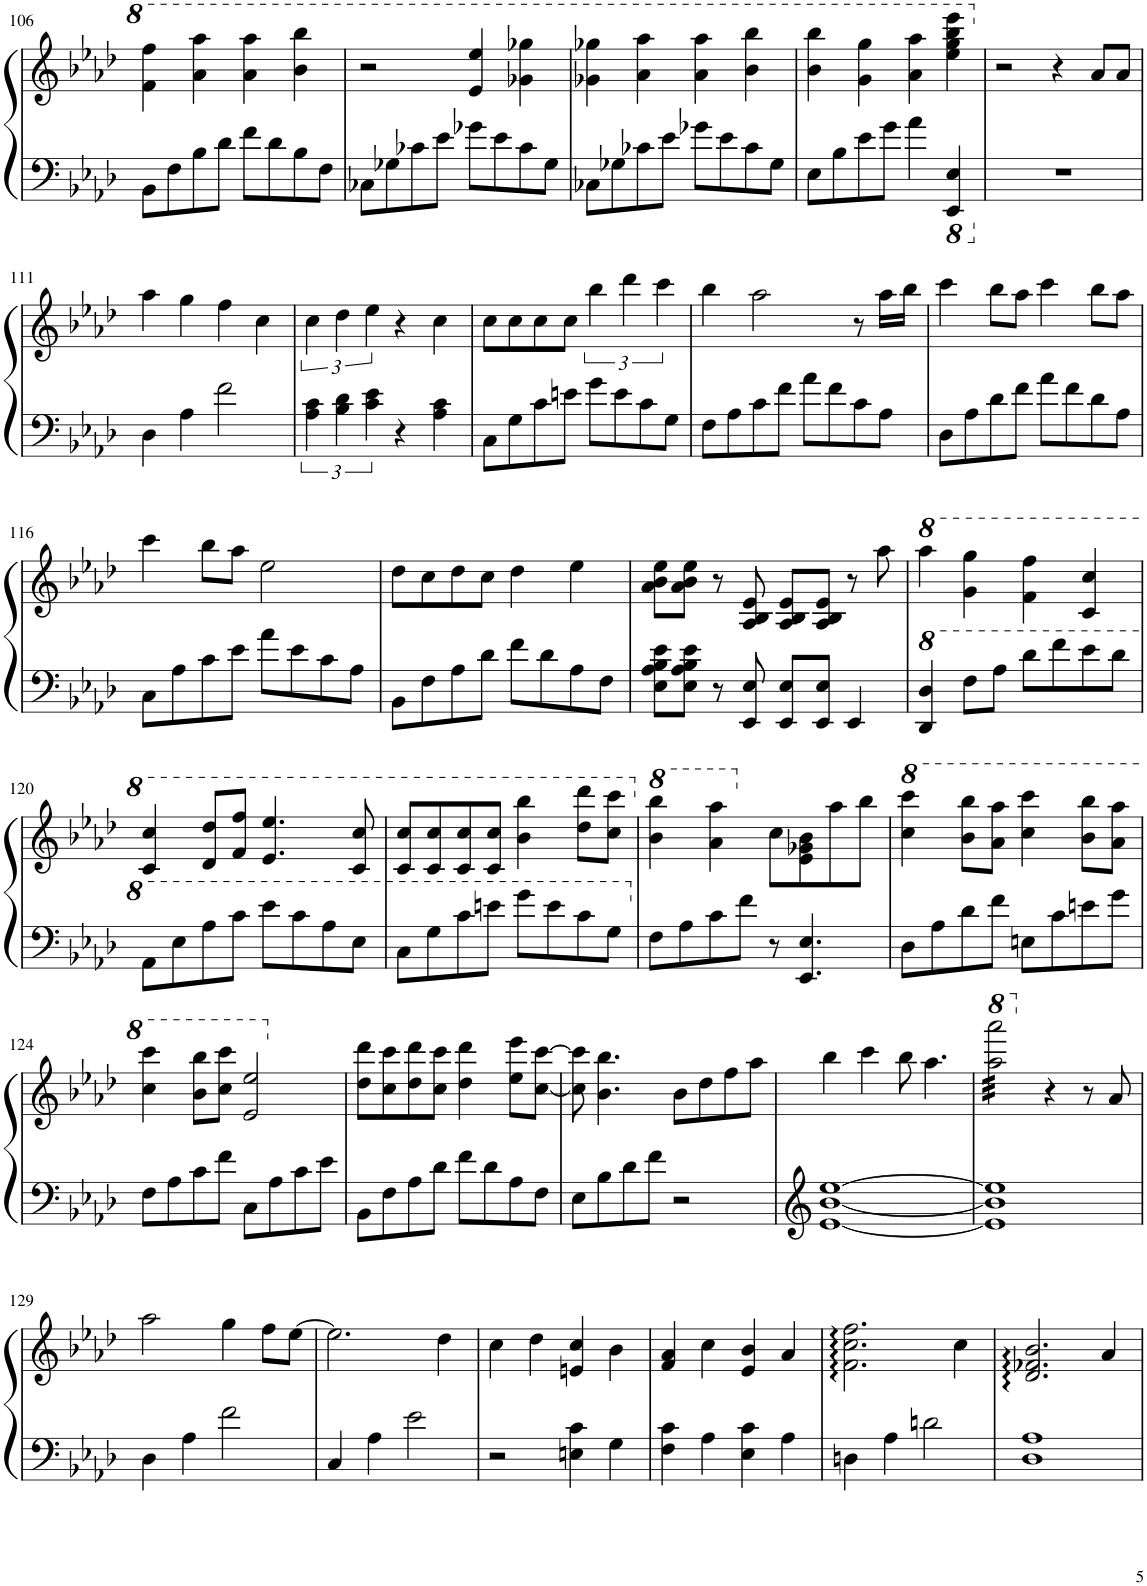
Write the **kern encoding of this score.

**kern	**kern
*part1	*part1
*staff2	*staff1
*I"钢琴	*
!!LO:PB:g=z
*clefF4	*clefG2
*k[b-e-a-d-]	*k[b-e-a-d-]
*M4/4	*M4/4
*met(c)	*met(c)
=106	=106
8BB-\L	4ff\ 4fff\
8F\	.
8B-\	4aa-\ 4aaa-\
8d-\J	.
8f\L	4aa-\ 4aaa-\
8d-\	.
8B-\	4bb-\ 4bbb-\
8F\J	.
=107	=107
8C-X\L	2r
8G-X\	.
8c-X\	.
8e-\J	.
8g-X\L	4ee-/ 4eee-/
8e-\	.
8c-\	4gg-X\ 4ggg-X\
8G-\J	.
=108	=108
8C-X\L	4gg-X\ 4ggg-X\
8G-X\	.
8c-X\	4aa-\ 4aaa-\
8e-\J	.
8g-X\L	4aa-\ 4aaa-\
8e-\	.
8c-\	4bb-\ 4bbb-\
8G-\J	.
=109	=109
8E-\L	4bb-\ 4bbb-\
8B-\	.
8e-\	4gg\ 4ggg\
8g\J	.
4a-\	4aa-\ 4aaa-\
*8ba	*
4EEE-/ 4EE-/	4eee-\ 4ggg\ 4bbb-\ 4eeee-\
=110	=110
*X8ba	*
1r	2r
.	4r
.	8a-/L
.	8a-/J
!!LO:LB:g=z
=111	=111
4D-\	4aa-\
4A-\	4gg\
2f\	4ff\
.	4cc\
=112	=112
6A-\ 6c\	6cc\
6B-\ 6d-\	6dd-\
6c\ 6e-\	6ee-\
4r	4r
4A-\ 4c\	4cc\
=113	=113
8C\L	8cc\L
8G\	8cc\
8c\	8cc\
8en\J	8cc\J
8g\L	6bb-\
8e\	.
.	6ddd-\
8c\	.
.	6ccc\
8G\J	.
=114	=114
8F\L	4bb-\
8A-\	.
8c\	2aa-\
8f\J	.
8a-\L	.
8f\	.
8c\	8r
8A-\J	16aa-\LL
.	16bb-\JJ
=115	=115
8D-\L	4ccc\
8A-\	.
8d-\	8bb-\L
8f\J	8aa-\J
8a-\L	4ccc\
8f\	.
8d-\	8bb-\L
8A-\J	8aa-\J
!!LO:LB:g=z
=116	=116
8C\L	4ccc\
8A-\	.
8c\	8bb-\L
8e-\J	8aa-\J
8a-\L	2ee-\
8e-\	.
8c\	.
8A-\J	.
=117	=117
8BB-\L	8dd-\L
8F\	8cc\
8A-\	8dd-\
8d-\J	8cc\J
8f\L	4dd-\
8d-\	.
8A-\	4ee-\
8F\J	.
=118	=118
8E-\ 8A-\ 8B-\ 8e-\L	8a-\ 8b-\ 8ee-\L
8E-\ 8A-\ 8B-\ 8e-\J	8a-\ 8b-\ 8ee-\J
8r	8r
8EE-/ 8E-/	8A-/ 8B-/ 8e-/
8EE-/ 8E-/L	8A-/ 8B-/ 8e-/L
8EE-/ 8E-/J	8A-/ 8B-/ 8e-/J
4EE-/	8r
.	8aa-\
=119	=119
*8va	*
*	*8va
4D-/ 4d-/	4aaa-\
8f\L	4gg\ 4ggg\
8a-\J	.
8dd-\L	4ff\ 4fff\
8ff\	.
8ee-\	4cc/ 4ccc/
8dd-\J	.
!!LO:LB:g=z
=120	=120
8A-\L	4cc/ 4ccc/
8e-\	.
8a-\	8dd-/ 8ddd-/L
8cc\J	8ff/ 8fff/J
8ee-\L	4.ee-/ 4.eee-/
8cc\	.
8a-\	.
8e-\J	8cc/ 8ccc/
=121	=121
8c\L	8cc/ 8ccc/L
8g\	8cc/ 8ccc/
8cc\	8cc/ 8ccc/
8een\J	8cc/ 8ccc/J
8gg\L	4bb-\ 4bbb-\
8ee\	.
8cc\	8ddd-\ 8dddd-\L
8g\J	8ccc\ 8cccc\J
=122	=122
*X8va	*
*	*X8va
*	*8va
8F\L	4bb-\ 4bbb-\
8A-\	.
8c\	4aa-\ 4aaa-\
8f\J	.
*	*X8va
8r	8cc\L
4.EE-/ 4.E-/	8e-\ 8g-X\ 8b-\
.	8aa-\
.	8bb-\J
=123	=123
*	*8va
8D-\L	4ccc\ 4cccc\
8A-\	.
8d-\	8bb-\ 8bbb-\L
8f\J	8aa-\ 8aaa-\J
8En\L	4ccc\ 4cccc\
8c\	.
8en\	8bb-\ 8bbb-\L
8g\J	8aa-\ 8aaa-\J
!!LO:LB:g=z
=124	=124
8F\L	4ccc\ 4cccc\
8A-\	.
8c\	8bb-\ 8bbb-\L
8f\J	8ccc\ 8cccc\J
8C\L	2ee-/ 2eee-/
8A-\	.
8c\	.
8e-\J	.
=125	=125
*	*X8va
8BB-\L	8dd-\ 8ddd-\L
8F\	8cc\ 8ccc\
8A-\	8dd-\ 8ddd-\
8d-\J	8cc\ 8ccc\J
8f\L	4dd-\ 4ddd-\
8d-\	.
8A-\	8ee-\ 8eee-\L
8F\J	[8cc\ [8ccc\J
=126	=126
8E-\L	8cc\] 8ccc\]
8B-\	4.b-\ 4.bb-\
8d-\	.
8f\J	.
2r	8b-\L
.	8dd-\
.	8ff\
.	8aa-\J
=127	=127
[1e- [1b- [1ee-	4bb-\
.	4ccc\
.	8bb-\
.	4.aa-\
=128	=128
*	*8va
*	*tremolo
1e-] 1b-] 1ee-]	32aaa-\ 32aaaa-\LLL
.	32aaa-\ 32aaaa-\
.	32aaa-\ 32aaaa-\
.	32aaa-\ 32aaaa-\
.	32aaa-\ 32aaaa-\
.	32aaa-\ 32aaaa-\
.	32aaa-\ 32aaaa-\
.	32aaa-\ 32aaaa-\
.	32aaa-\ 32aaaa-\
.	32aaa-\ 32aaaa-\
.	32aaa-\ 32aaaa-\
.	32aaa-\ 32aaaa-\
.	32aaa-\ 32aaaa-\
.	32aaa-\ 32aaaa-\
.	32aaa-\ 32aaaa-\
.	32aaa-\ 32aaaa-\JJJ
*	*Xtremolo
*	*X8va
.	4r
.	8r
.	8a-/
!!LO:LB:g=z
=129	=129
4D-\	2aa-\
4A-\	.
2f\	4gg\
.	8ff\L
.	[8ee-\J
=130	=130
4C/	2.ee-\]
4A-\	.
2e-\	.
.	4dd-\
=131	=131
2r	4cc\
.	4dd-\
4En\ 4c\	4en/ 4cc/
4G\	4b-\
=132	=132
4F\ 4c\	4f/ 4a-/
4A-\	4cc\
4E-\ 4c\	4e-/ 4b-/
4A-\	4a-/
=133	=133
4Dn\	2.f\ 2.cc\ 2.ff\
4A-\	.
2dn\	.
.	4cc\
=134	=134
1D- 1A-	2.d-/ 2.f-X/ 2.b-/
.	4a-/
=	=
*-	*-
